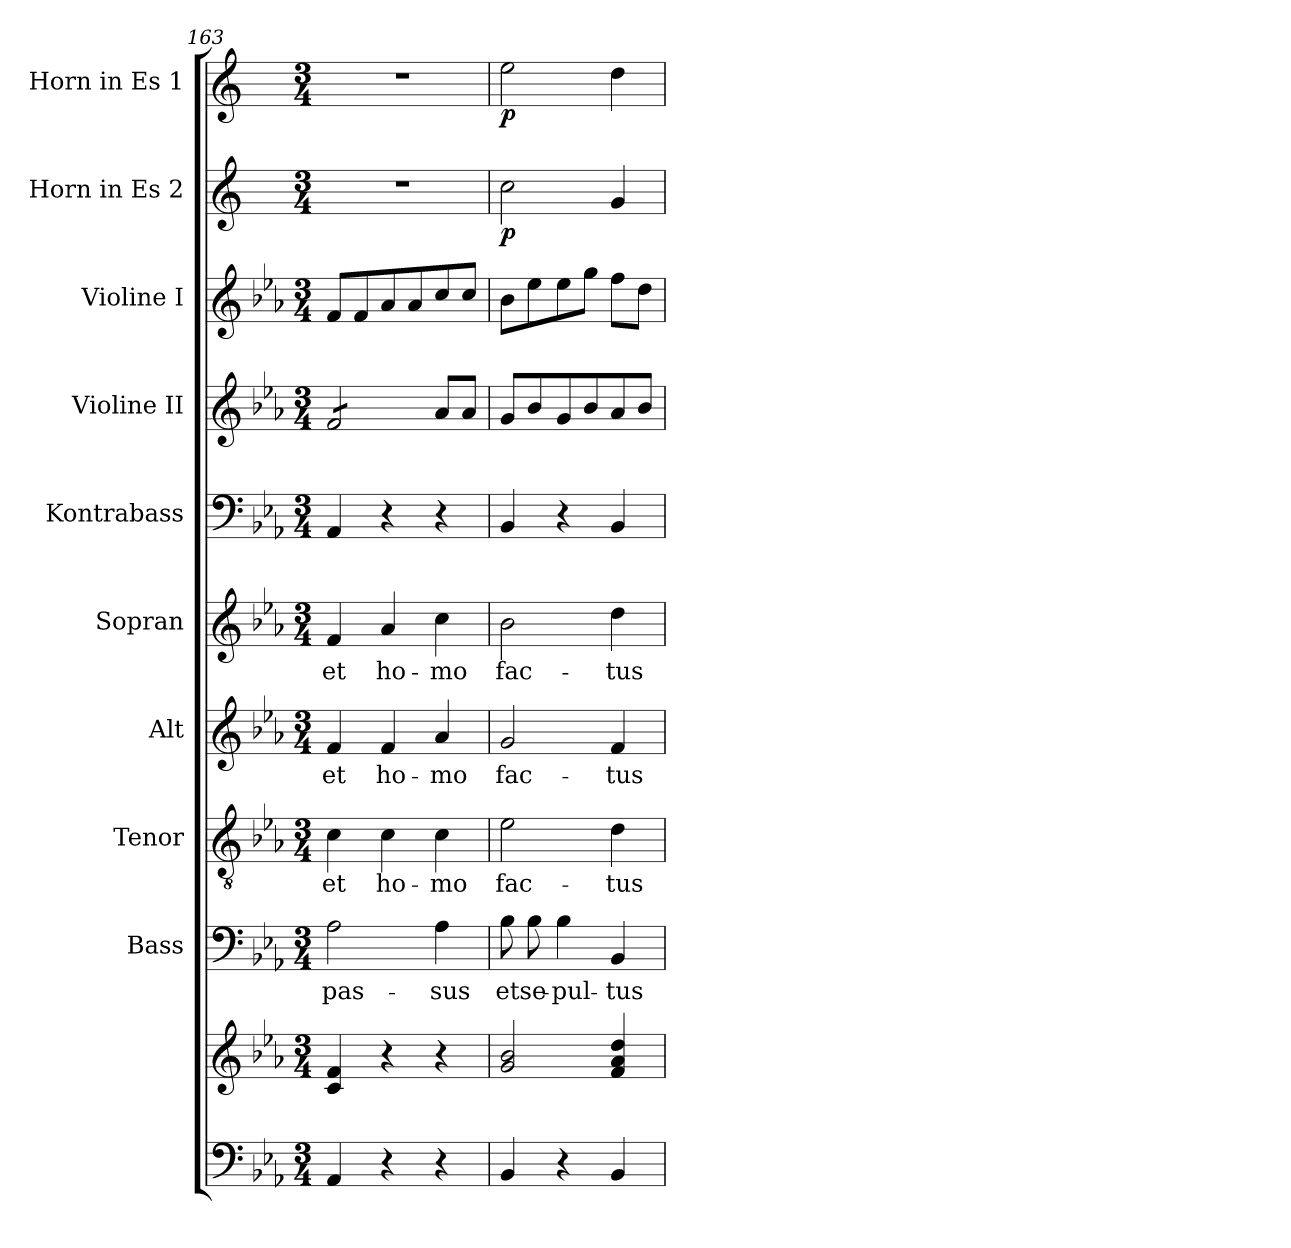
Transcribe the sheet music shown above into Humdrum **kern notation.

**kern	**kern	**kern	**text	**kern	**text	**kern	**text	**kern	**text	**kern	**kern	**kern	**kern	**dynam	**kern	**dynam
*part10	*part10	*part9	*part9	*part8	*part8	*part7	*part7	*part6	*part6	*part5	*part4	*part3	*part2	*part2	*part1	*part1
*staff11	*staff10	*staff9	*staff9	*staff8	*staff8	*staff7	*staff7	*staff6	*staff6	*staff5	*staff4	*staff3	*staff2	*staff2	*staff1	*staff1
*	*	*I"Bass	*	*I"Tenor	*	*I"Alt	*	*I"Sopran	*	*I"Kontrabass	*I"Violine II	*I"Violine I	*I"Horn in Es 2	*	*I"Horn in Es 1	*
*	*	*I'B.	*	*I'T.	*	*I'A.	*	*I'S.	*	*I'Kb.	*I'Vl. II	*I'Vl. I	*I'Hr. Es 2	*	*I'Hr. Es 1	*
*clefF4	*clefG2	*clefF4	*	*clefGv2	*	*clefG2	*	*clefG2	*	*clefF4	*clefG2	*clefG2	*clefG2	*	*clefG2	*
*	*	*	*	*	*	*	*	*	*	*ITrd7c12	*	*	*ITrd5c9	*	*ITrd5c9	*
*k[b-e-a-]	*k[b-e-a-]	*k[b-e-a-]	*	*k[b-e-a-]	*	*k[b-e-a-]	*	*k[b-e-a-]	*	*k[b-e-a-]	*k[b-e-a-]	*k[b-e-a-]	*k[b-e-a-]	*	*k[b-e-a-]	*
*E-:	*E-:	*E-:	*	*E-:	*	*E-:	*	*E-:	*	*E-:	*E-:	*E-:	*E-:	*	*E-:	*
*M3/4	*M3/4	*M3/4	*	*M3/4	*	*M3/4	*	*M3/4	*	*M3/4	*M3/4	*M3/4	*M3/4	*	*M3/4	*
=163	=163	=163	=163	=163	=163	=163	=163	=163	=163	=163	=163	=163	=163	=163	=163	=163
!	!	!	!LO:LY:b	!	!LO:LY:b	!	!LO:LY:b	!	!LO:LY:b	!	!	!	!	!	!	!
*	*	*	*	*	*	*	*	*	*	*	*tremolo	*	*	*	*	*
4AA-/	4c/ 4f/	2A-\	pas-	4c\	et	4f/	et	4f/	et	4AAA-/	8f/L	8f/L	2.r	.	2.r	.
.	.	.	.	.	.	.	.	.	.	.	8f/	8f/	.	.	.	.
!	!	!	!	!	!LO:LY:b	!	!LO:LY:b	!	!LO:LY:b	!	!	!	!	!	!	!
4r	4r	.	.	4c\	ho-	4f/	ho-	4a-/	ho-	4r	8f/	8a-/	.	.	.	.
.	.	.	.	.	.	.	.	.	.	.	8f/J	8a-/	.	.	.	.
*	*	*	*	*	*	*	*	*	*	*	*Xtremolo	*	*	*	*	*
!	!	!	!LO:LY:b	!	!LO:LY:b	!	!LO:LY:b	!	!LO:LY:b	!	!	!	!	!	!	!
4r	4r	4A-\	-sus	4c\	-mo	4a-/	-mo	4cc\	-mo	4r	8a-/L	8cc/	.	.	.	.
.	.	.	.	.	.	.	.	.	.	.	8a-/J	8cc/J	.	.	.	.
=164	=164	=164	=164	=164	=164	=164	=164	=164	=164	=164	=164	=164	=164	=164	=164	=164
!	!	!	!LO:LY:b	!	!LO:LY:b	!	!LO:LY:b	!	!LO:LY:b	!	!	!	!	!LO:DY:b	!	!LO:DY:b
4BB-/	2g/ 2b-/	8B-\	et	2e-\	fac-	2g/	fac-	2b-\	fac-	4BBB-/	8g/L	8b-\L	2e-\	p	2g\	p
!	!	!	!LO:LY:b	!	!	!	!	!	!	!	!	!	!	!	!	!
.	.	8B-\	se-	.	.	.	.	.	.	.	8b-/	8ee-\	.	.	.	.
!	!	!	!LO:LY:b	!	!	!	!	!	!	!	!	!	!	!	!	!
4r	.	4B-\	-pul-	.	.	.	.	.	.	4r	8g/	8ee-\	.	.	.	.
.	.	.	.	.	.	.	.	.	.	.	8b-/	8gg\J	.	.	.	.
!	!	!	!LO:LY:b	!	!LO:LY:b	!	!LO:LY:b	!	!LO:LY:b	!	!	!	!	!	!	!
4BB-/	4f/ 4a-/ 4dd/	4BB-/	-tus	4d\	-tus	4f/	-tus	4dd\	-tus	4BBB-/	8a-/	8ff\L	4B-/	.	4f\	.
.	.	.	.	.	.	.	.	.	.	.	8b-/J	8dd\J	.	.	.	.
=	=	=	=	=	=	=	=	=	=	=	=	=	=	=	=	=
*-	*-	*-	*-	*-	*-	*-	*-	*-	*-	*-	*-	*-	*-	*-	*-	*-
